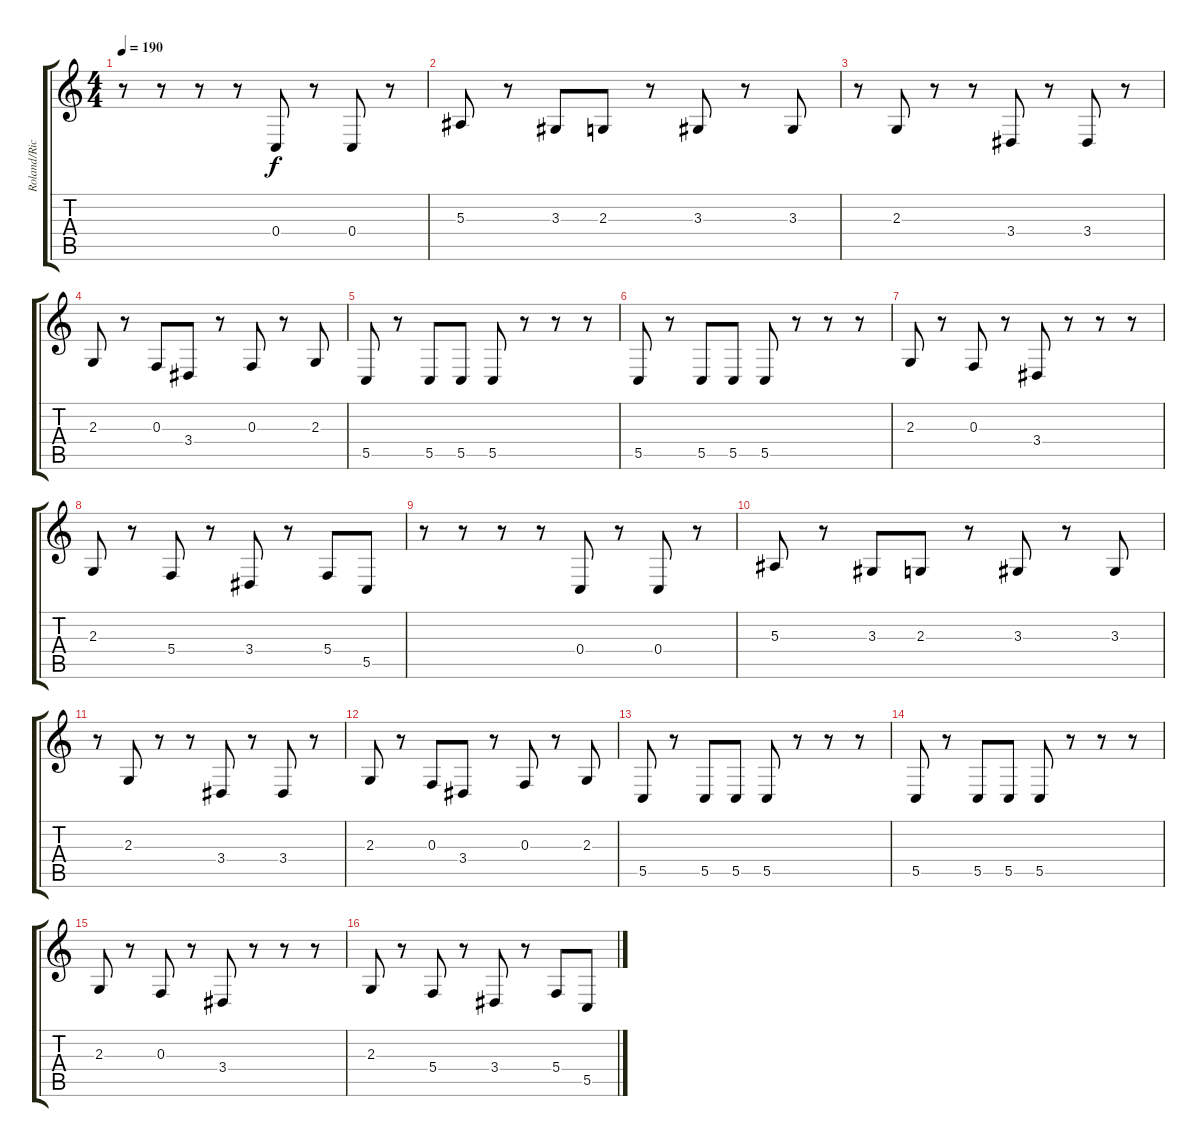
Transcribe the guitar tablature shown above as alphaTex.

\track ("Roland/Richard" "Roland/Ric") {instrument pad1newage}
\staff {score tabs}
\tuning (D4 A3 F3 C3 G2 C2) {hide}
\ts (4 4)
\tempo 190
\clef g2
\ks c
r.8{dy f} r.8 r.8 r.8 0.4.8 r.8 0.4.8 r.8 |
5.3.8 r.8 3.3.8 2.3.8 r.8 3.3.8 r.8 3.3.8 |
r.8 2.3.8 r.8 r.8 3.4.8 r.8 3.4.8 r.8 |
2.3.8 r.8 0.3.8 3.4.8 r.8 0.3.8 r.8 2.3.8 |
5.5.8 r.8 5.5.8 5.5.8 5.5.8 r.8 r.8 r.8 |
5.5.8 r.8 5.5.8 5.5.8 5.5.8 r.8 r.8 r.8 |
2.3.8 r.8 0.3.8 r.8 3.4.8 r.8 r.8 r.8 |
2.3.8 r.8 5.4.8 r.8 3.4.8 r.8 5.4.8 5.5.8 |
r.8 r.8 r.8 r.8 0.4.8 r.8 0.4.8 r.8 |
5.3.8 r.8 3.3.8 2.3.8 r.8 3.3.8 r.8 3.3.8 |
r.8 2.3.8 r.8 r.8 3.4.8 r.8 3.4.8 r.8 |
2.3.8 r.8 0.3.8 3.4.8 r.8 0.3.8 r.8 2.3.8 |
5.5.8 r.8 5.5.8 5.5.8 5.5.8 r.8 r.8 r.8 |
5.5.8 r.8 5.5.8 5.5.8 5.5.8 r.8 r.8 r.8 |
2.3.8 r.8 0.3.8 r.8 3.4.8 r.8 r.8 r.8 |
2.3.8 r.8 5.4.8 r.8 3.4.8 r.8 5.4.8 5.5.8
